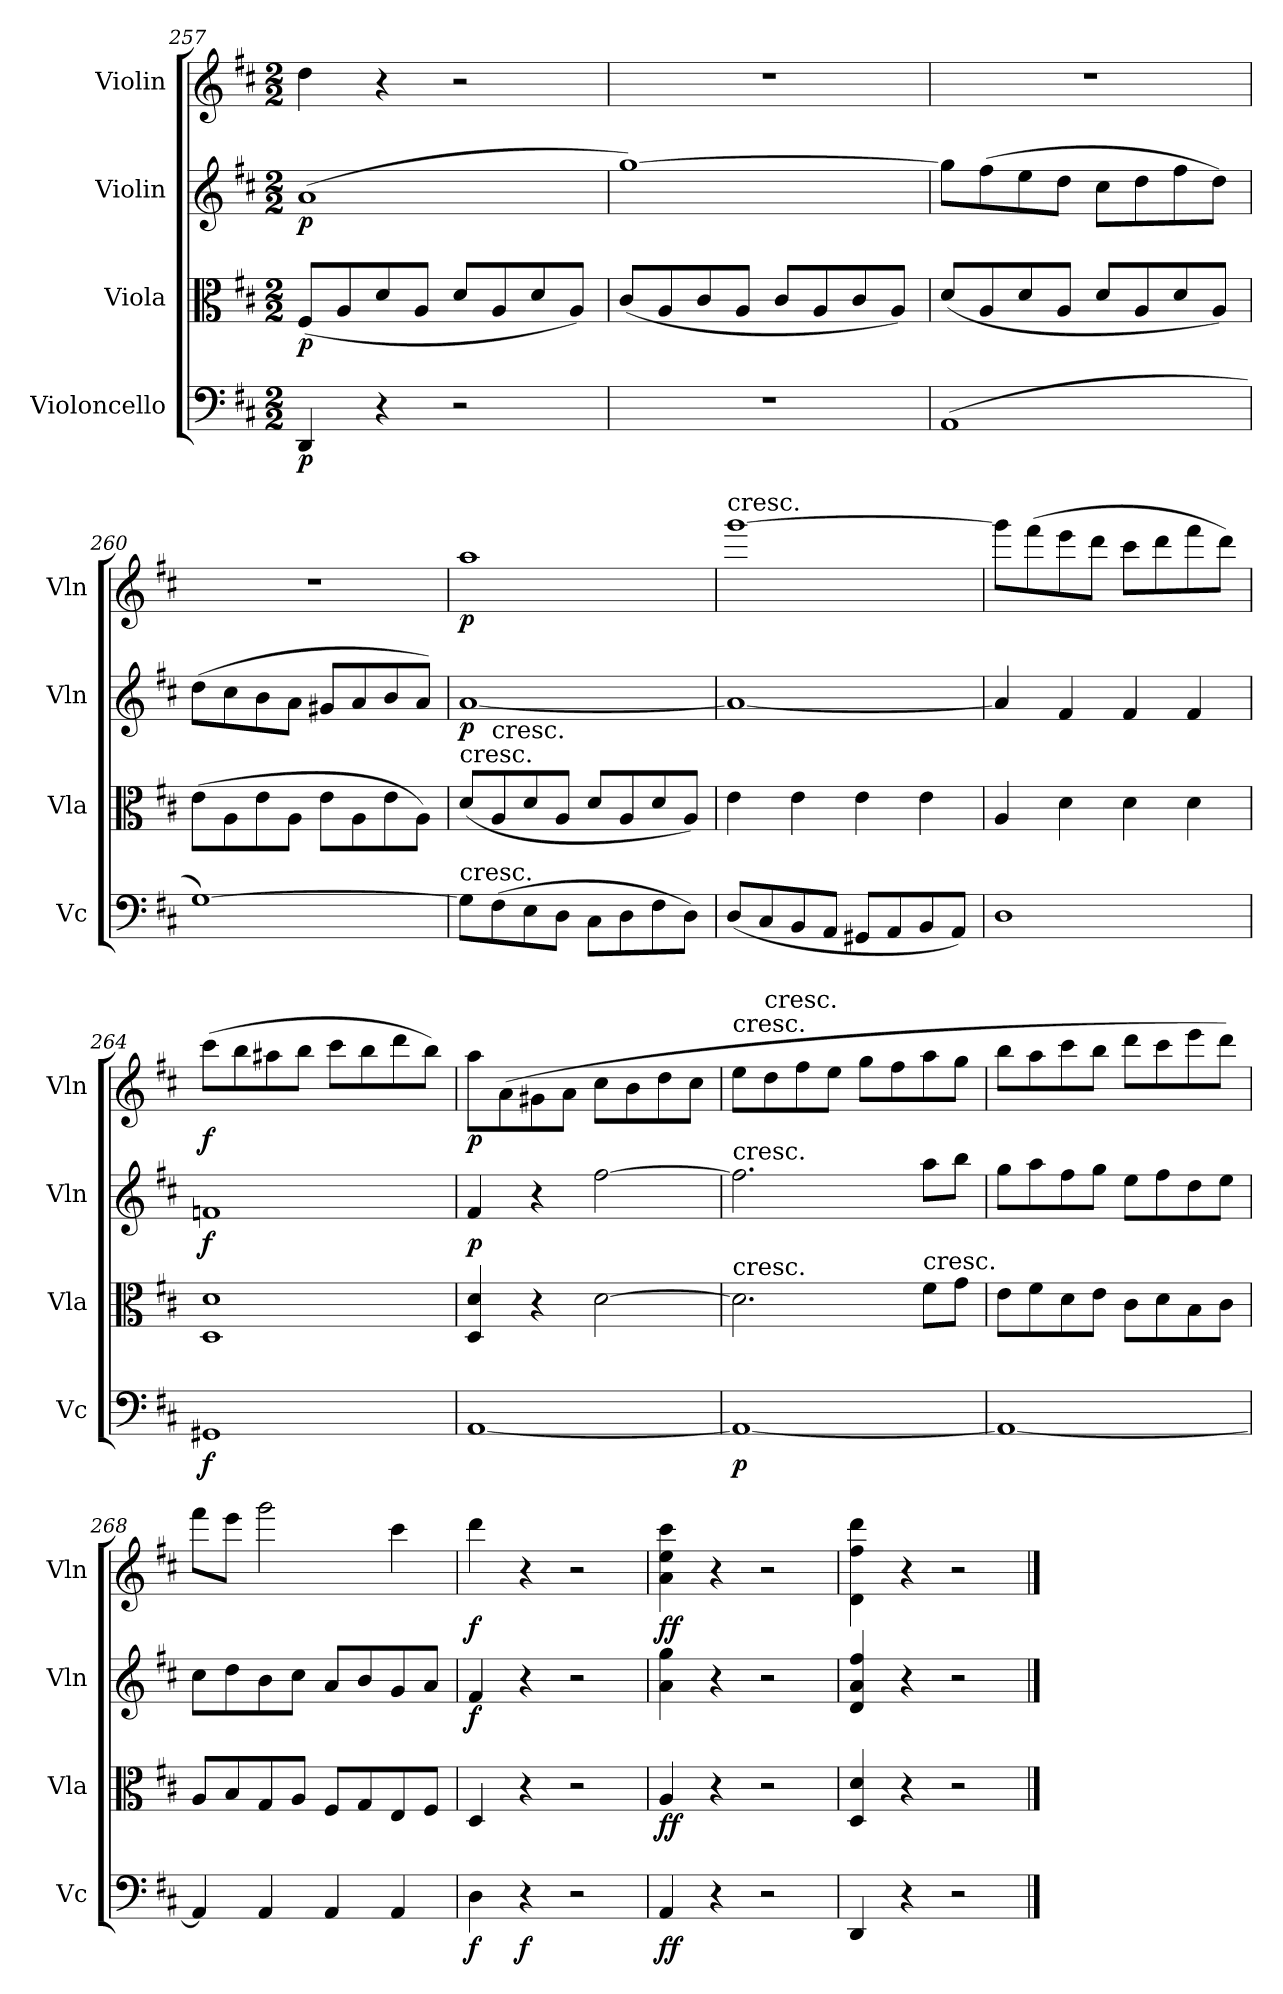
**kern	**dynam	**kern	**dynam	**kern	**dynam	**kern	**dynam
*part4	*part4	*part3	*part3	*part2	*part2	*part1	*part1
*staff4	*staff4	*staff3	*staff3	*staff2	*staff2	*staff1	*staff1
*I"Violoncello	*	*I"Viola	*	*I"Violin	*	*I"Violin	*
*I'Vc	*	*I'Vla	*	*I'Vln	*	*I'Vln	*
*clefF4	*	*clefC3	*	*clefG2	*	*clefG2	*
*k[f#c#]	*	*k[f#c#]	*	*k[f#c#]	*	*k[f#c#]	*
*D:	*	*D:	*	*D:	*	*D:	*
*M2/2	*	*M2/2	*	*M2/2	*	*M2/2	*
=257	=257	=257	=257	=257	=257	=257	=257
4DD/	p	(8F#/L	p	(1a	p	4dd\	.
.	.	8A/	.	.	.	.	.
4r	.	8d/	.	.	.	4r	.
.	.	8A/J	.	.	.	.	.
2r	.	8d/L	.	.	.	2r	.
.	.	8A/	.	.	.	.	.
.	.	8d/	.	.	.	.	.
.	.	8A/J)	.	.	.	.	.
=258	=258	=258	=258	=258	=258	=258	=258
1r	.	(8c#/L	.	[1gg)	.	1r	.
.	.	8A/	.	.	.	.	.
.	.	8c#/	.	.	.	.	.
.	.	8A/J	.	.	.	.	.
.	.	8c#/L	.	.	.	.	.
.	.	8A/	.	.	.	.	.
.	.	8c#/	.	.	.	.	.
.	.	8A/J)	.	.	.	.	.
=259	=259	=259	=259	=259	=259	=259	=259
(1AA	.	(8d/L	.	8gg\L]	.	1r	.
.	.	8A/	.	(8ff#\	.	.	.
.	.	8d/	.	8ee\	.	.	.
.	.	8A/J	.	8dd\J	.	.	.
.	.	8d/L	.	8cc#\L	.	.	.
.	.	8A/	.	8dd\	.	.	.
.	.	8d/	.	8ff#\	.	.	.
.	.	8A/J)	.	8dd\J)	.	.	.
=260	=260	=260	=260	=260	=260	=260	=260
[1G)	.	(8e\L	.	(8dd\L	.	1r	.
.	.	8A\	.	8cc#\	.	.	.
.	.	8e\	.	8b\	.	.	.
.	.	8A\J	.	8a\J	.	.	.
.	.	8e\L	.	8g#X/L	.	.	.
.	.	8A\	.	8a/	.	.	.
.	.	8e\	.	8b/	.	.	.
.	.	8A\J)	.	8a/J)	.	.	.
=261	=261	=261	=261	=261	=261	=261	=261
!	!	!LO:TX:t=cresc.	!	!	!	!	!
!LO:TX:t=cresc.	!	!	!	!	!	!	!
8G\L]	.	(8d/L	.	[1a	p	1aa	p
!	!	!LO:TX:t=cresc.	!	!	!	!	!
(8F#\	.	8A/	.	.	.	.	.
8E\	.	8d/	.	.	.	.	.
8D\J	.	8A/J	.	.	.	.	.
8C#\L	.	8d/L	.	.	.	.	.
8D\	.	8A/	.	.	.	.	.
8F#\	.	8d/	.	.	.	.	.
8D\J)	.	8A/J)	.	.	.	.	.
=262	=262	=262	=262	=262	=262	=262	=262
!	!	!	!	!	!	!LO:TX:t=cresc.	!
(8D/L	.	4e\	.	1a_	.	[1ggg	.
8C#/	.	.	.	.	.	.	.
8BB/	.	4e\	.	.	.	.	.
8AA/J	.	.	.	.	.	.	.
8GG#X/L	.	4e\	.	.	.	.	.
8AA/	.	.	.	.	.	.	.
8BB/	.	4e\	.	.	.	.	.
8AA/J)	.	.	.	.	.	.	.
=263	=263	=263	=263	=263	=263	=263	=263
1D	.	4A/	.	4a/]	.	8ggg\L]	.
.	.	.	.	.	.	(8fff#\	.
.	.	4d\	.	4f#/	.	8eee\	.
.	.	.	.	.	.	8ddd\J	.
.	.	4d\	.	4f#/	.	8ccc#\L	.
.	.	.	.	.	.	8ddd\	.
.	.	4d\	.	4f#/	.	8fff#\	.
.	.	.	.	.	.	8ddd\J)	.
=264	=264	=264	=264	=264	=264	=264	=264
1GG#X	f	1D 1d	.	1fn	f	(8ccc#\L	f
.	.	.	.	.	.	8bb\	.
.	.	.	.	.	.	8aa#X\	.
.	.	.	.	.	.	8bb\J	.
.	.	.	.	.	.	8ccc#\L	.
.	.	.	.	.	.	8bb\	.
.	.	.	.	.	.	8ddd\	.
.	.	.	.	.	.	8bb\J)	.
=265	=265	=265	=265	=265	=265	=265	=265
[1AA	.	4D/ 4d/	.	4f#/	p	8aa\L	p
.	.	.	.	.	.	(8a\	.
.	.	4r	.	4r	.	8g#X\	.
.	.	.	.	.	.	8a\J	.
.	.	[2d\	.	[2ff#\	.	8cc#\L	.
.	.	.	.	.	.	8b\	.
.	.	.	.	.	.	8dd\	.
.	.	.	.	.	.	8cc#\J	.
=266	=266	=266	=266	=266	=266	=266	=266
!	!	!	!	!	!	!LO:TX:t=cresc.	!
!	!	!	!	!LO:TX:t=cresc.	!	!	!
!	!	!LO:TX:t=cresc.	!	!	!	!	!
1AA_	p	2.d\]	.	2.ff#\]	.	8ee\L	.
!	!	!	!	!	!	!LO:TX:t=cresc.	!
.	.	.	.	.	.	8dd\	.
.	.	.	.	.	.	8ff#\	.
.	.	.	.	.	.	8ee\J	.
.	.	.	.	.	.	8gg\L	.
.	.	.	.	.	.	8ff#\	.
!	!	!LO:TX:t=cresc.	!	!	!	!	!
.	.	8f#\L	.	8aa\L	.	8aa\	.
.	.	8g\J	.	8bb\J	.	8gg\J	.
=267	=267	=267	=267	=267	=267	=267	=267
1AA_	.	8e\L	.	8gg\L	.	8bb\L	.
.	.	8f#\	.	8aa\	.	8aa\	.
.	.	8d\	.	8ff#\	.	8ccc#\	.
.	.	8e\J	.	8gg\J	.	8bb\J	.
.	.	8c#\L	.	8ee\L	.	8ddd\L	.
.	.	8d\	.	8ff#\	.	8ccc#\	.
.	.	8B\	.	8dd\	.	8eee\	.
.	.	8c#\J	.	8ee\J	.	8ddd\J)	.
=268	=268	=268	=268	=268	=268	=268	=268
4AA/]	.	8A/L	.	8cc#\L	.	8fff#\L	.
.	.	8B/	.	8dd\	.	8eee\J	.
4AA/	.	8G/	.	8b\	.	2ggg\	.
.	.	8A/J	.	8cc#\J	.	.	.
4AA/	.	8F#/L	.	8a/L	.	.	.
.	.	8G/	.	8b/	.	.	.
4AA/	.	8E/	.	8g/	.	4ccc#\	.
.	.	8F#/J	.	8a/J	.	.	.
=269	=269	=269	=269	=269	=269	=269	=269
4D\	f	4D/	.	4f#/	f	4ddd\	f
4r	f	4r	.	4r	.	4r	.
2r	.	2r	.	2r	.	2r	.
=270	=270	=270	=270	=270	=270	=270	=270
4AA/	ff	4A/	ff	4a\ 4gg\	.	4a\ 4ee\ 4ccc#\	ff
4r	.	4r	.	4r	.	4r	.
2r	.	2r	.	2r	.	2r	.
=271	=271	=271	=271	=271	=271	=271	=271
4DD/	.	4D/ 4d/	.	4d/ 4a/ 4ff#/	.	4d\ 4ff#\ 4ddd\	.
4r	.	4r	.	4r	.	4r	.
2r	.	2r	.	2r	.	2r	.
==	==	==	==	==	==	==	==
*-	*-	*-	*-	*-	*-	*-	*-
